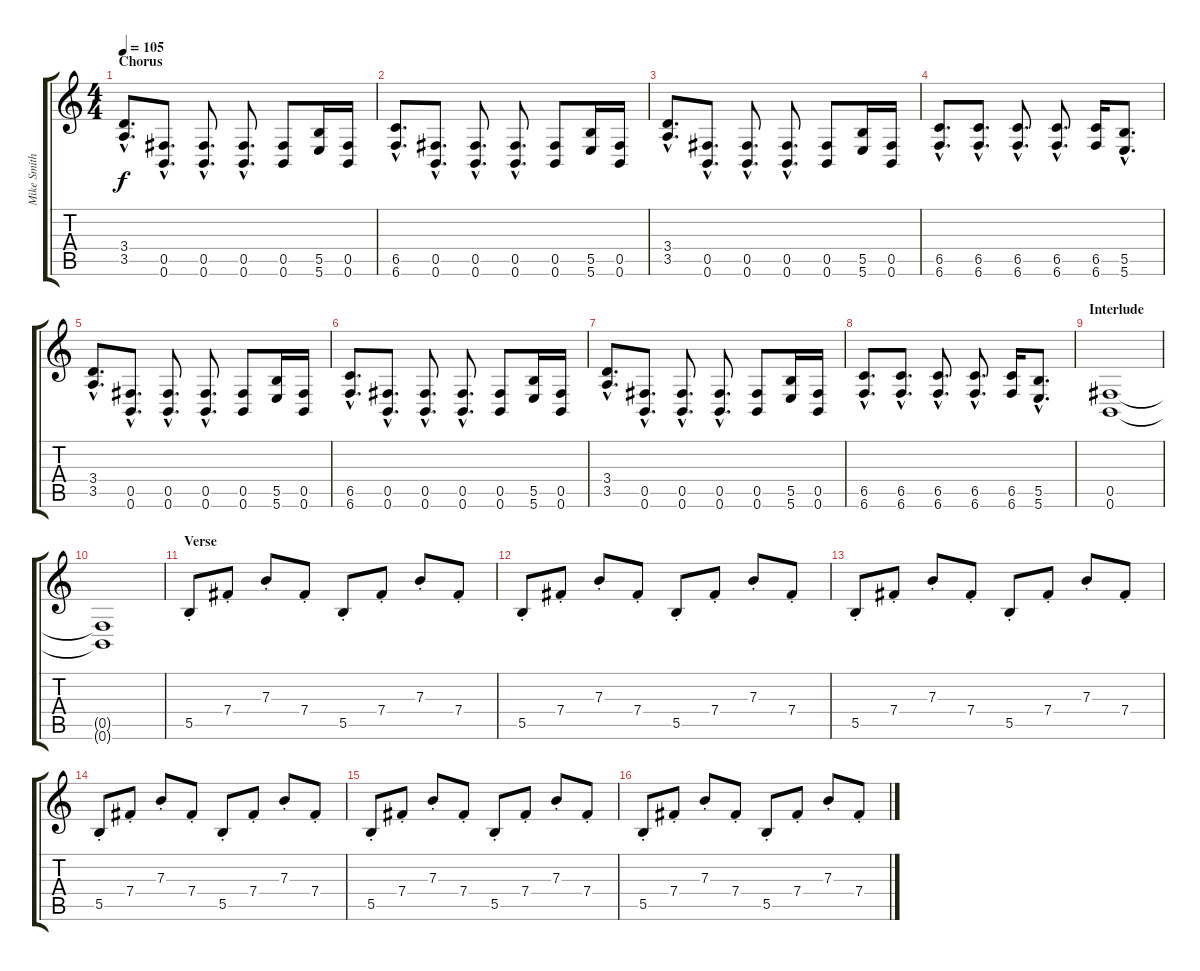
\track ("Mike Smith - Guitar" "Mike Smith") {instrument electricguitarmuted}
\staff {score tabs}
\tuning (Db4 Ab3 E3 B2 Gb2 B1) {hide}
\ts (4 4)
\section ("" "Chorus")
\tempo 105
\clef g2
\ks c
(3.4{hac} 3.5{hac}).8{d dy f} (0.5{hac} 0.6{hac}).8{d} (0.5{hac} 0.6{hac}).8{d} (0.5{hac} 0.6{hac}).8{d} (0.5 0.6).8 (5.5 5.6).16 (0.5 0.6).16 |
(6.5{hac} 6.6{hac}).8{d} (0.5{hac} 0.6{hac}).8{d} (0.5{hac} 0.6{hac}).8{d} (0.5{hac} 0.6{hac}).8{d} (0.5 0.6).8 (5.5 5.6).16 (0.5 0.6).16 |
(3.4{hac} 3.5{hac}).8{d} (0.5{hac} 0.6{hac}).8{d} (0.5{hac} 0.6{hac}).8{d} (0.5{hac} 0.6{hac}).8{d} (0.5 0.6).8 (5.5 5.6).16 (0.5 0.6).16 |
(6.5{hac} 6.6{hac}).8{d} (6.5{hac} 6.6{hac}).8{d} (6.5{hac} 6.6{hac}).8{d} (6.5{hac} 6.6{hac}).8{d} (6.5 6.6).16 (5.5{hac} 5.6{hac}).8{d} |
(3.4{hac} 3.5{hac}).8{d} (0.5{hac} 0.6{hac}).8{d} (0.5{hac} 0.6{hac}).8{d} (0.5{hac} 0.6{hac}).8{d} (0.5 0.6).8 (5.5 5.6).16 (0.5 0.6).16 |
(6.5{hac} 6.6{hac}).8{d} (0.5{hac} 0.6{hac}).8{d} (0.5{hac} 0.6{hac}).8{d} (0.5{hac} 0.6{hac}).8{d} (0.5 0.6).8 (5.5 5.6).16 (0.5 0.6).16 |
(3.4{hac} 3.5{hac}).8{d} (0.5{hac} 0.6{hac}).8{d} (0.5{hac} 0.6{hac}).8{d} (0.5{hac} 0.6{hac}).8{d} (0.5 0.6).8 (5.5 5.6).16 (0.5 0.6).16 |
(6.5{hac} 6.6{hac}).8{d} (6.5{hac} 6.6{hac}).8{d} (6.5{hac} 6.6{hac}).8{d} (6.5{hac} 6.6{hac}).8{d} (6.5 6.6).16 (5.5{hac} 5.6{hac}).8{d} |
\section ("" "Interlude")
(0.5 0.6).1 |
(0.5{t} 0.6{t}).1 |
\section ("" "Verse")
5.5{st}.8{instrument electricguitarmuted} 7.4{st}.8 7.3{st}.8 7.4{st}.8 5.5{st}.8 7.4{st}.8 7.3{st}.8 7.4{st}.8 |
5.5{st}.8 7.4{st}.8 7.3{st}.8 7.4{st}.8 5.5{st}.8 7.4{st}.8 7.3{st}.8 7.4{st}.8 |
5.5{st}.8 7.4{st}.8 7.3{st}.8 7.4{st}.8 5.5{st}.8 7.4{st}.8 7.3{st}.8 7.4{st}.8 |
5.5{st}.8 7.4{st}.8 7.3{st}.8 7.4{st}.8 5.5{st}.8 7.4{st}.8 7.3{st}.8 7.4{st}.8 |
5.5{st}.8 7.4{st}.8 7.3{st}.8 7.4{st}.8 5.5{st}.8 7.4{st}.8 7.3{st}.8 7.4{st}.8 |
5.5{st}.8 7.4{st}.8 7.3{st}.8 7.4{st}.8 5.5{st}.8 7.4{st}.8 7.3{st}.8 7.4{st}.8
